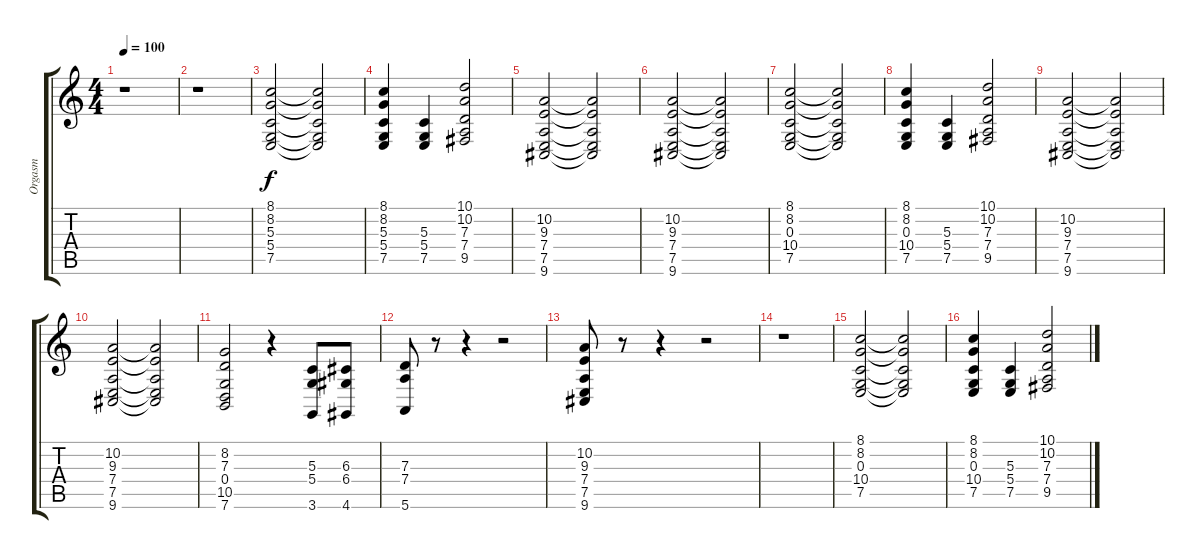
\track ("Orgasm" "Orgasm") {instrument drawbarorgan}
\staff {score tabs}
\tuning (E4 B3 G3 D3 A2 E2) {hide}
\ts (4 4)
\tempo 100
\clef g2
\ks c
r.1{dy f instrument drawbarorgan} |
r.1 |
(8.1 8.2 5.3 5.4 7.5).2 (8.1{t} 8.2{t} 5.3{t} 5.4{t} 7.5{t}).2 |
(8.1 8.2 5.3 5.4 7.5).4 (5.3 5.4 7.5).4 (10.1 10.2 7.3 7.4 9.5).2 |
(10.2 9.3 7.4 7.5 9.6).2 (10.2{t} 9.3{t} 7.4{t} 7.5{t} 9.6{t}).2 |
(10.2 9.3 7.4 7.5 9.6).2 (10.2{t} 9.3{t} 7.4{t} 7.5{t} 9.6{t}).2 |
(8.1 8.2 0.3 10.4 7.5).2 (8.1{t} 8.2{t} 0.3{t} 10.4{t} 7.5{t}).2 |
(8.1 8.2 0.3 10.4 7.5).4 (5.3 5.4 7.5).4 (10.1 10.2 7.3 7.4 9.5).2 |
(10.2 9.3 7.4 7.5 9.6).2 (10.2{t} 9.3{t} 7.4{t} 7.5{t} 9.6{t}).2 |
(10.2 9.3 7.4 7.5 9.6).2 (10.2{t} 9.3{t} 7.4{t} 7.5{t} 9.6{t}).2 |
(8.2 7.3 0.4 10.5 7.6).2 r.4 (5.3 5.4 3.6).8 (6.3 6.4 4.6).8 |
(7.3 7.4 5.6).8 r.8 r.4 r.2 |
(10.2 9.3 7.4 7.5 9.6).8 r.8 r.4 r.2 |
r.1 |
(8.1 8.2 0.3 10.4 7.5).2 (8.1{t} 8.2{t} 0.3{t} 10.4{t} 7.5{t}).2 |
(8.1 8.2 0.3 10.4 7.5).4 (5.3 5.4 7.5).4 (10.1 10.2 7.3 7.4 9.5).2
